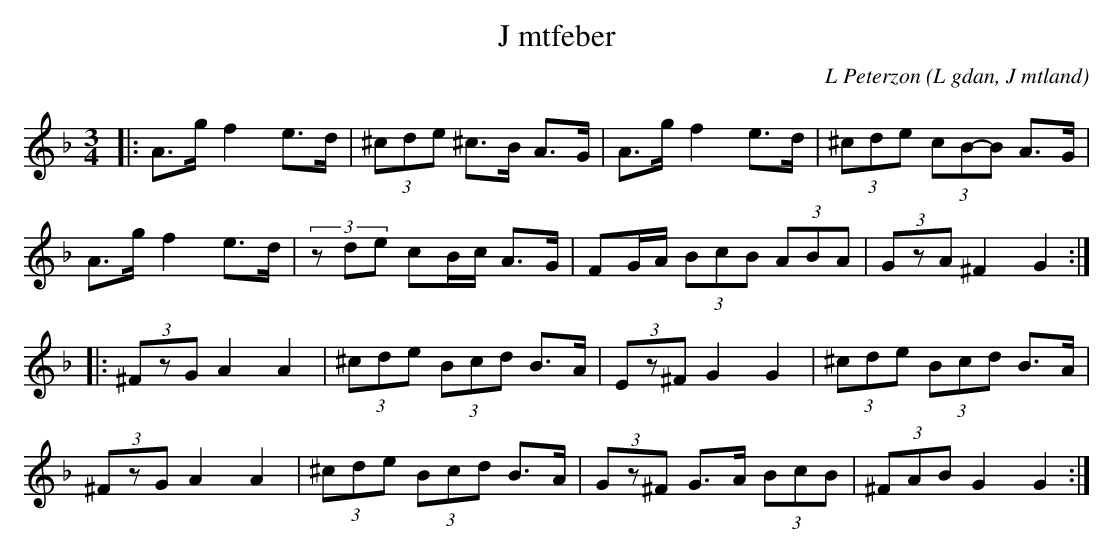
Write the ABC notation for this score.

X:1
T:J mtfeber
C: L Peterzon
O:L gdan, J mtland
M:3/4
L:1/8
K:Dm
|: A>g f2 e>d|(3^cde ^c>B A>G|A>g f2 e>d|(3^cde (3cB-B A>G|
A>g f2 e>d|(3zde cB/c/ A>G|FG/A/ (3BcB (3ABA|(3GzA ^F2 G2:|
|:(3^FzG A2 A2|(3^cde (3Bcd B>A|(3Ez^F G2 G2|(3^cde (3Bcd B>A|
(3^FzG A2 A2|(3^cde (3Bcd B>A| (3Gz^F G>A (3BcB|(3^FAB G2 G2:|
